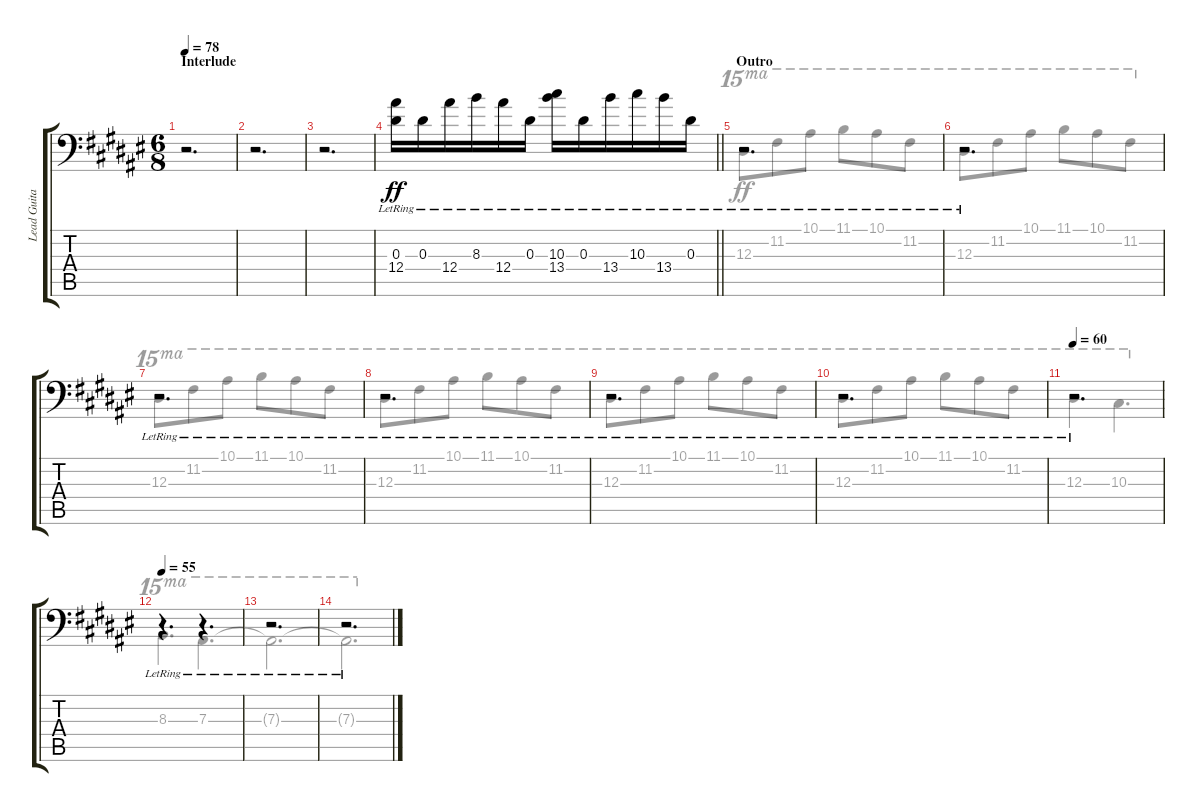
\track ("Lead Guitar" "Lead Guita") {instrument distortionguitar}
\staff {score tabs}
\tuning (C4 G3 Eb3 Bb2 F2 Bb1) {hide}
\voice
\ts (6 8)
\section ("" "Interlude")
\tempo 78
\clef f4
\ks d#minor
r.2{d dy mf} |
r.2{d} |
r.2{d} |
\barLineRight lightlight
(0.3{lr} 12.4{lr}).16{dy ff volume 9 balance 16} 0.3{lr}.16 12.4{lr}.16 8.3{lr}.16 12.4{lr}.16 0.3{lr}.16 (10.3{lr} 13.4{lr}).16 0.3{lr}.16 13.4{lr}.16 10.3{lr}.16 13.4{lr}.16 0.3{lr}.16 |
\section ("" "Outro")
r.2{d volume 13 balance 8} |
r.2{d} |
r.2{d} |
r.2{d} |
r.2{d} |
r.2{d} |
\tempo 60
r.2{d} |
\tempo 55
r.4{d} r.4{d volume 0} |
r.2{d} |
r.2{d}
\voice
\clef f4
\ottava regular
\simile none
\ks d#minor
|
|
|
\barLineRight lightlight
|
12.3.8{ot 15ma} 11.2.8{ot 15ma} 10.1.8{ot 15ma} 11.1.8{ot 15ma} 10.1.8{ot 15ma} 11.2.8{ot 15ma} |
12.3.8{ot 15ma} 11.2.8{ot 15ma} 10.1.8{ot 15ma} 11.1.8{ot 15ma} 10.1.8{ot 15ma} 11.2.8{ot 15ma} |
12.3.8{ot 15ma} 11.2.8{ot 15ma} 10.1.8{ot 15ma} 11.1.8{ot 15ma} 10.1.8{ot 15ma} 11.2.8{ot 15ma} |
12.3.8{ot 15ma} 11.2.8{ot 15ma} 10.1.8{ot 15ma} 11.1.8{ot 15ma} 10.1.8{ot 15ma} 11.2.8{ot 15ma} |
12.3.8{ot 15ma} 11.2.8{ot 15ma} 10.1.8{ot 15ma} 11.1.8{ot 15ma} 10.1.8{ot 15ma} 11.2.8{ot 15ma} |
12.3.8{ot 15ma} 11.2.8{ot 15ma} 10.1.8{ot 15ma} 11.1.8{ot 15ma} 10.1.8{ot 15ma} 11.2.8{ot 15ma} |
12.3.4{d ot 15ma} 10.3.4{d ot 15ma} |
8.3.4{d ot 15ma} 7.3.4{d ot 15ma} |
7.3{t}.2{d ot 15ma} |
7.3{t}.2{d ot 15ma}
